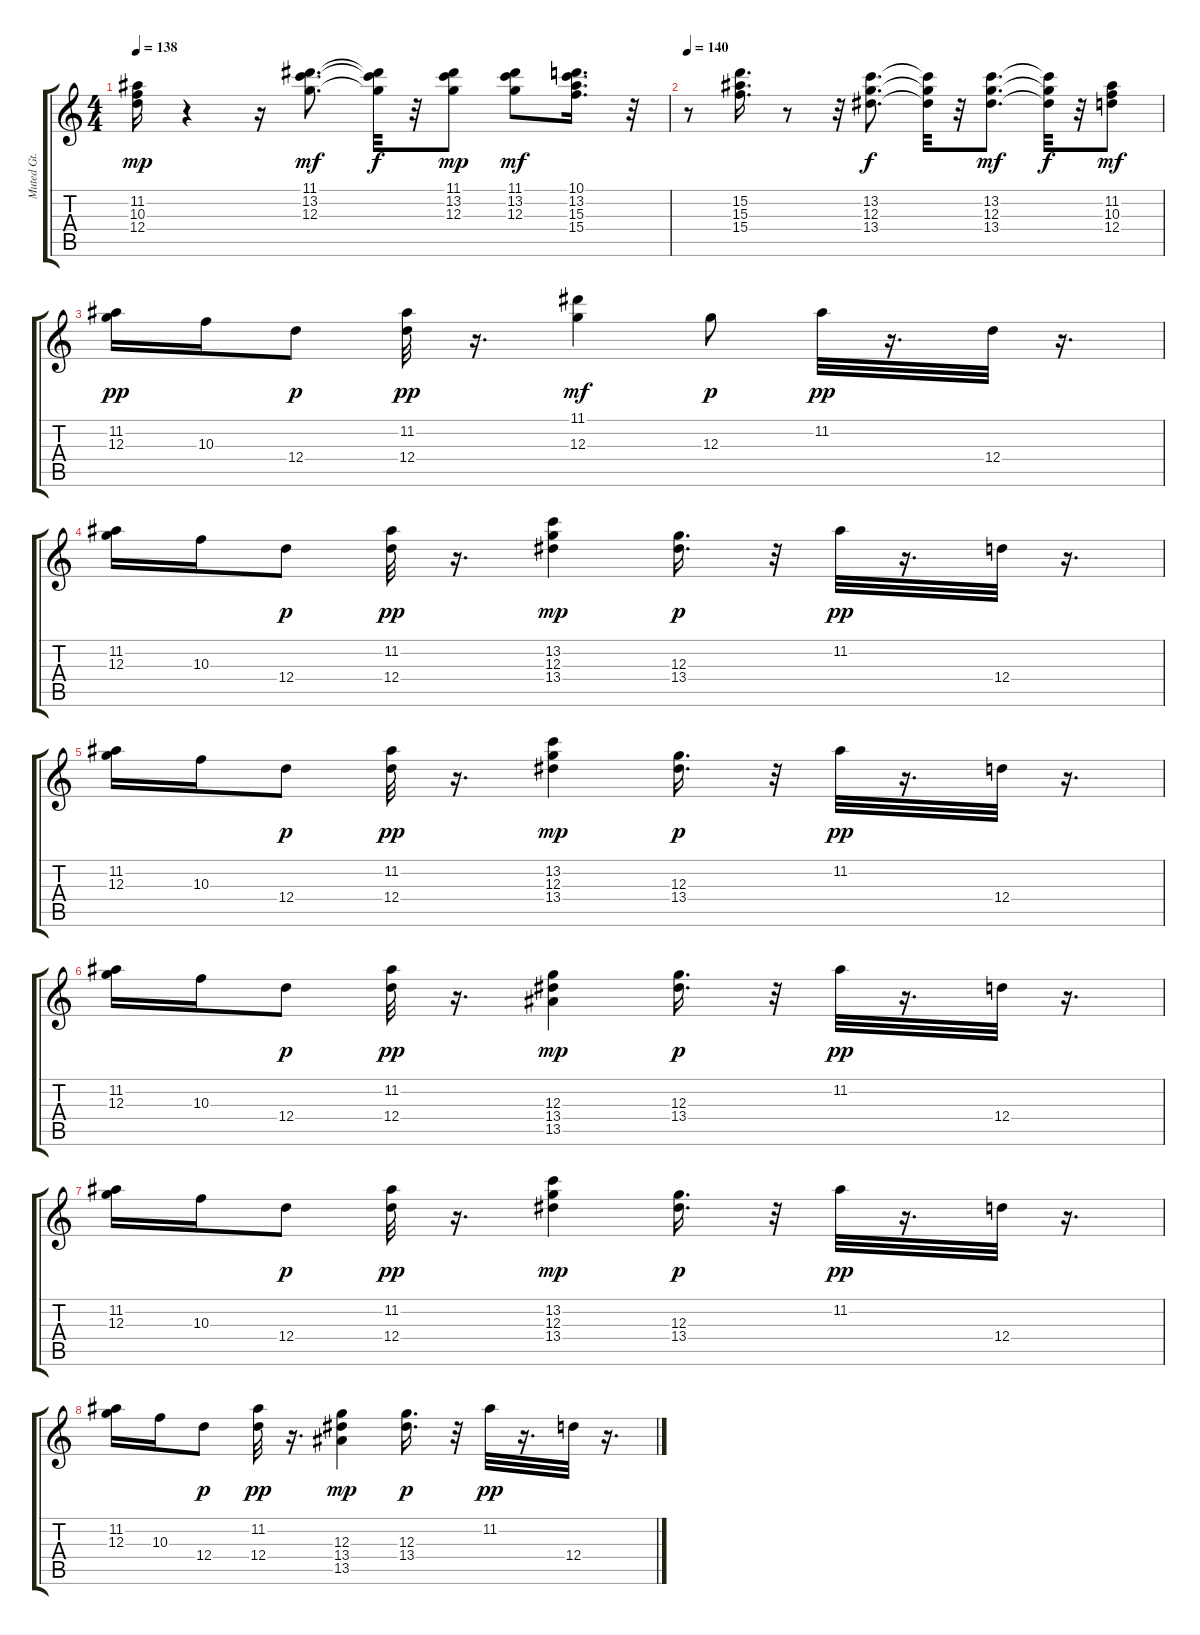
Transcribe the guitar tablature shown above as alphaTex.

\track ("Muted Gt.           " "Muted Gt. ") {instrument electricguitarmuted}
\staff {score tabs}
\tuning (E4 B3 G3 D3 A2 E2) {hide}
\ts (4 4)
\tempo 138
\clef g2
\ks c
(11.2 10.3 12.4).16{dy mp} r.4 r.16 (11.1 13.2 12.3).8{d dy mf} (11.1{t} 13.2{t} 12.3{t}).32{dy f} r.32 (11.1 13.2 12.3).8{dy mp} (11.1 13.2 12.3).8{dy mf} (10.1 13.2 15.3 15.4).16{d} r.32 |
\tempo 140
r.8 (15.2 15.3 15.4).16{d} r.8 r.32 (13.2 12.3 13.4).8{d dy f} (13.2{t} 12.3{t} 13.4{t}).32 r.32 (13.2 12.3 13.4).8{d dy mf} (13.2{t} 12.3{t} 13.4{t}).32{dy f} r.32 (11.2 10.3 12.4).8{dy mf} |
(11.2 12.3).16{dy pp} 10.3.16 12.4.8{dy p} (11.2 12.4).32{dy pp} r.16{d} (11.1 12.3).4{dy mf} 12.3.8{dy p} 11.2.32{dy pp} r.16{d} 12.4.32 r.16{d} |
(11.2 12.3).16 10.3.16 12.4.8{dy p} (11.2 12.4).32{dy pp} r.16{d} (13.2 12.3 13.4).4{dy mp} (12.3 13.4).16{d dy p} r.32 11.2.32{dy pp} r.16{d} 12.4.32 r.16{d} |
(11.2 12.3).16 10.3.16 12.4.8{dy p} (11.2 12.4).32{dy pp} r.16{d} (13.2 12.3 13.4).4{dy mp} (12.3 13.4).16{d dy p} r.32 11.2.32{dy pp} r.16{d} 12.4.32 r.16{d} |
(11.2 12.3).16 10.3.16 12.4.8{dy p} (11.2 12.4).32{dy pp} r.16{d} (12.3 13.4 13.5).4{dy mp} (12.3 13.4).16{d dy p} r.32 11.2.32{dy pp} r.16{d} 12.4.32 r.16{d} |
(11.2 12.3).16 10.3.16 12.4.8{dy p} (11.2 12.4).32{dy pp} r.16{d} (13.2 12.3 13.4).4{dy mp} (12.3 13.4).16{d dy p} r.32 11.2.32{dy pp} r.16{d} 12.4.32 r.16{d} |
(11.2 12.3).16 10.3.16 12.4.8{dy p} (11.2 12.4).32{dy pp} r.16{d} (12.3 13.4 13.5).4{dy mp} (12.3 13.4).16{d dy p} r.32 11.2.32{dy pp} r.16{d} 12.4.32 r.16{d}
